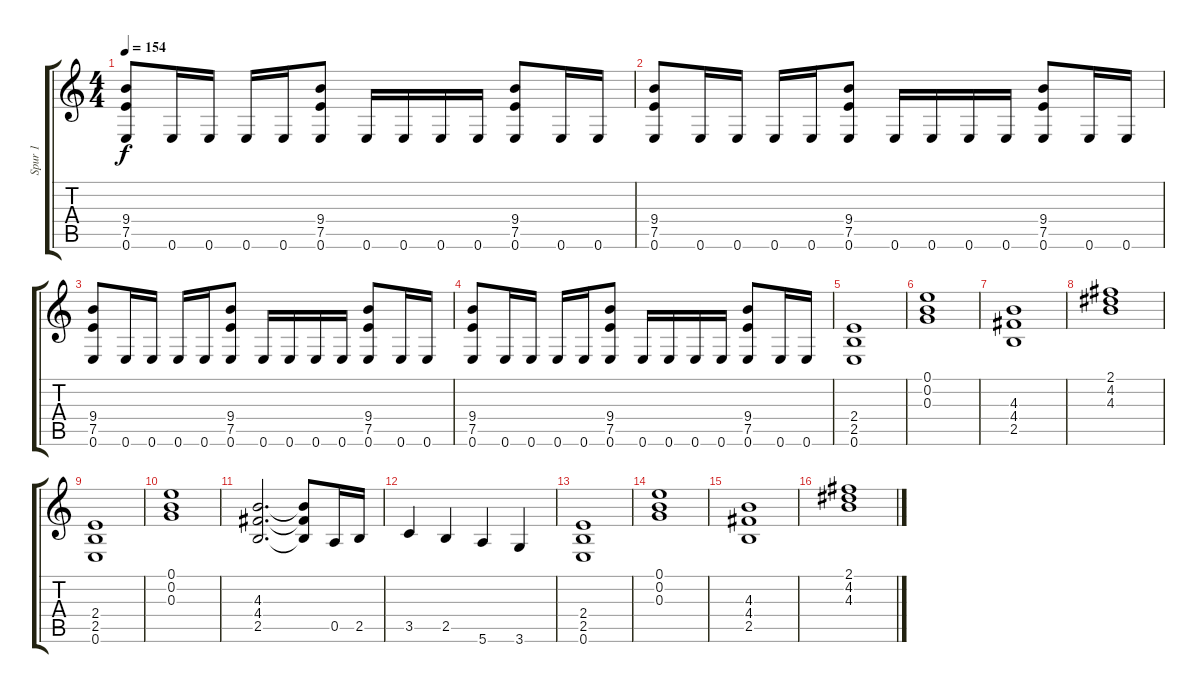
\track ("Spur 1" "Spur 1") {instrument distortionguitar}
\staff {score tabs}
\tuning (E4 B3 G3 D3 A2 E2) {hide}
\ts (4 4)
\tempo 154
\clef g2
\ks c
(9.4 7.5 0.6).8{dy f} 0.6.16 0.6.16 0.6.16 0.6.16 (9.4 7.5 0.6).8 0.6.16 0.6.16 0.6.16 0.6.16 (9.4 7.5 0.6).8 0.6.16 0.6.16 |
(9.4 7.5 0.6).8 0.6.16 0.6.16 0.6.16 0.6.16 (9.4 7.5 0.6).8 0.6.16 0.6.16 0.6.16 0.6.16 (9.4 7.5 0.6).8 0.6.16 0.6.16 |
(9.4 7.5 0.6).8 0.6.16 0.6.16 0.6.16 0.6.16 (9.4 7.5 0.6).8 0.6.16 0.6.16 0.6.16 0.6.16 (9.4 7.5 0.6).8 0.6.16 0.6.16 |
(9.4 7.5 0.6).8 0.6.16 0.6.16 0.6.16 0.6.16 (9.4 7.5 0.6).8 0.6.16 0.6.16 0.6.16 0.6.16 (9.4 7.5 0.6).8 0.6.16 0.6.16 |
(2.4 2.5 0.6).1 |
(0.1 0.2 0.3).1 |
(4.3 4.4 2.5).1 |
(2.1 4.2 4.3).1 |
(2.4 2.5 0.6).1 |
(0.1 0.2 0.3).1 |
(4.3 4.4 2.5).2{d} (4.3{t} 4.4{t} 2.5{t}).8 0.5.16 2.5.16 |
3.5.4 2.5.4 5.6.4 3.6.4 |
(2.4 2.5 0.6).1 |
(0.1 0.2 0.3).1 |
(4.3 4.4 2.5).1 |
(2.1 4.2 4.3).1
